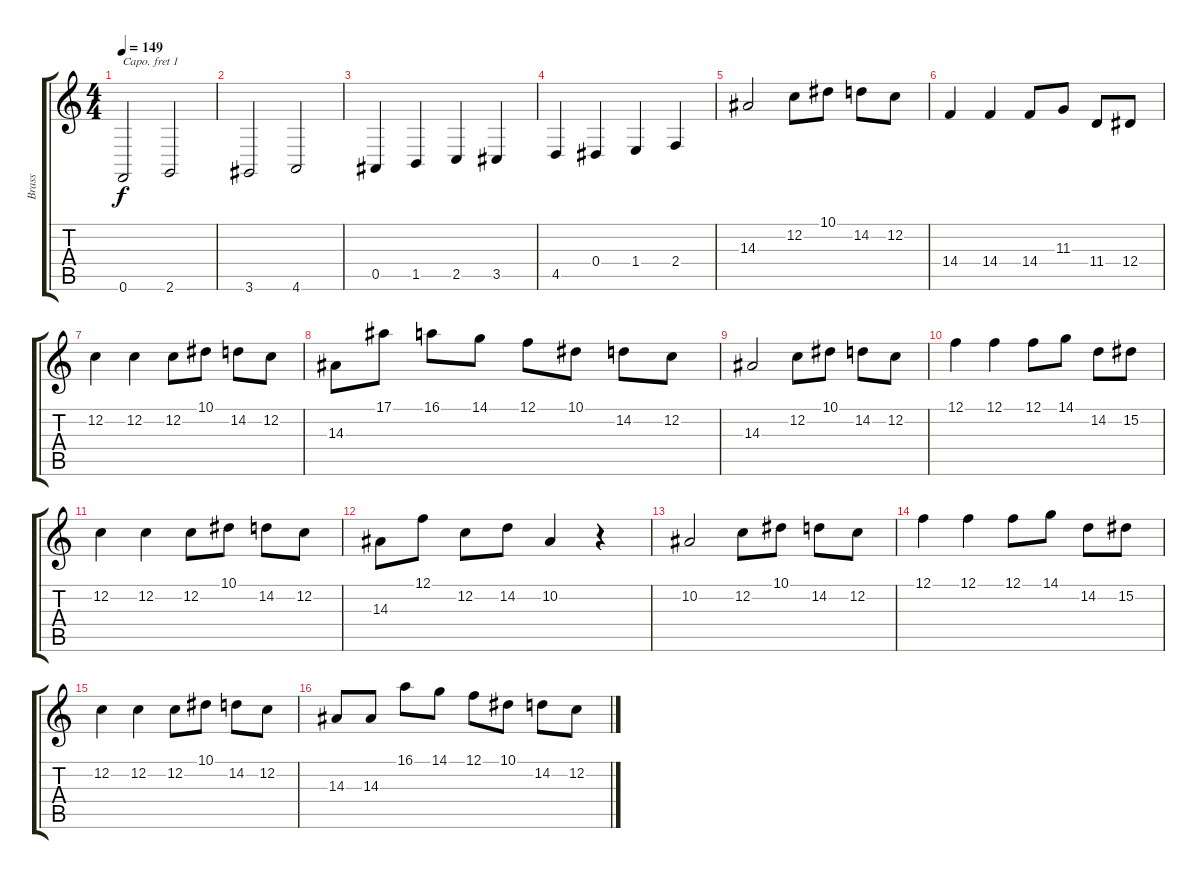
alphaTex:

\track ("Brass" "Brass") {instrument brasssection}
\staff {score tabs}
\capo 1
\tuning (E4 B3 G3 D3 A2 E2) {hide}
\ts (4 4)
\tempo 149
\clef g2
\ks c
0.6.2{dy f} 2.6.2 |
3.6.2 4.6.2 |
0.5.4 1.5.4 2.5.4 3.5.4 |
4.5.4 0.4.4 1.4.4 2.4.4 |
14.3.2 12.2.8 10.1.8 14.2.8 12.2.8 |
14.4.4 14.4.4 14.4.8 11.3.8 11.4.8 12.4.8 |
12.2.4 12.2.4 12.2.8 10.1.8 14.2.8 12.2.8 |
14.3.8 17.1.8 16.1.8 14.1.8 12.1.8 10.1.8 14.2.8 12.2.8 |
14.3.2 12.2.8 10.1.8 14.2.8 12.2.8 |
12.1.4 12.1.4 12.1.8 14.1.8 14.2.8 15.2.8 |
12.2.4 12.2.4 12.2.8 10.1.8 14.2.8 12.2.8 |
14.3.8 12.1.8 12.2.8 14.2.8 10.2.4 r.4 |
10.2.2 12.2.8 10.1.8 14.2.8 12.2.8 |
12.1.4 12.1.4 12.1.8 14.1.8 14.2.8 15.2.8 |
12.2.4 12.2.4 12.2.8 10.1.8 14.2.8 12.2.8 |
14.3.8 14.3.8 16.1.8 14.1.8 12.1.8 10.1.8 14.2.8 12.2.8
